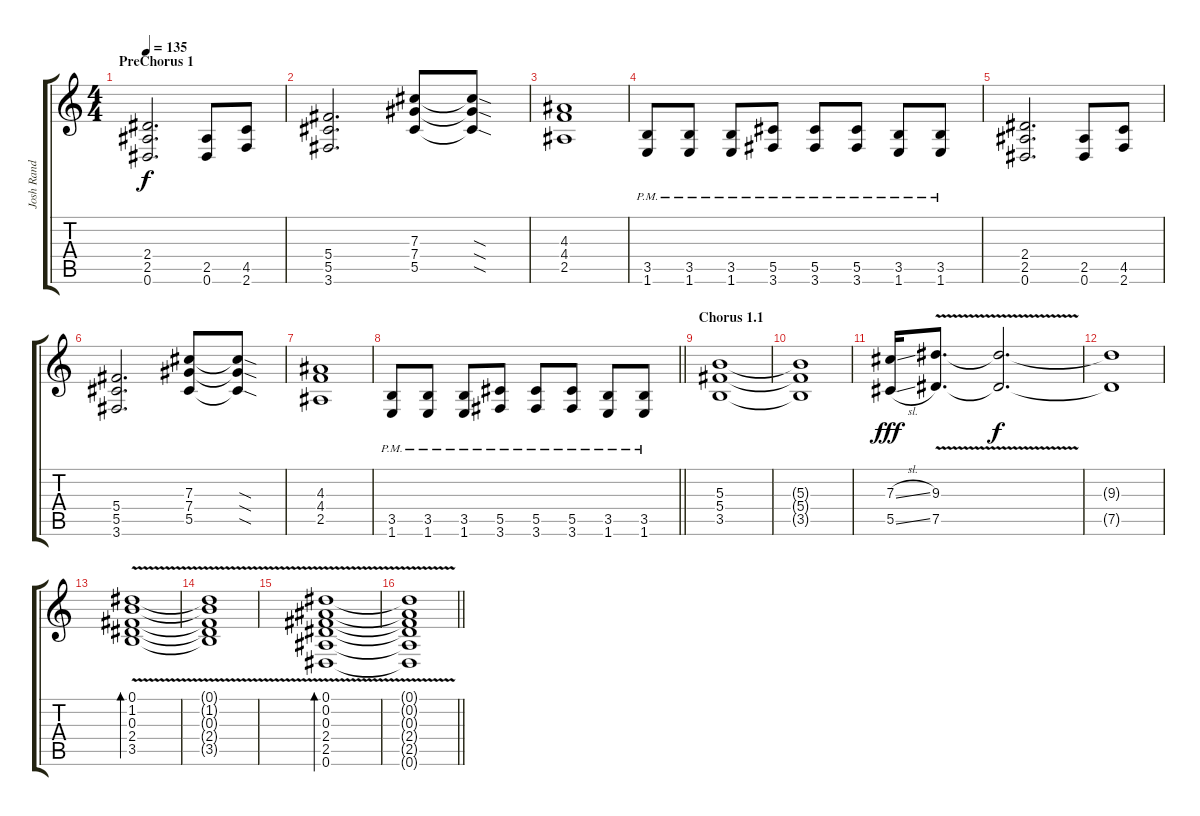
\track ("Josh Rand" "Josh Rand") {instrument distortionguitar}
\staff {score tabs}
\tuning (Eb4 Bb3 Gb3 Db3 Ab2 Eb2) {hide}
\ts (4 4)
\section ("" "PreChorus 1")
\tempo 135
\clef g2
\ks c
(2.4 2.5 0.6).2{d dy f} (2.5 0.6).8 (4.5 2.6).8 |
(5.4 5.5 3.6).2{d} (7.3 7.4 5.5).8 (7.3{sod t} 7.4{sod t} 5.5{sod t}).8 |
(4.3 4.4 2.5).1 |
(3.5{pm} 1.6{pm}).8 (3.5{pm} 1.6{pm}).8 (3.5{pm} 1.6{pm}).8 (5.5{pm} 3.6{pm}).8 (5.5{pm} 3.6{pm}).8 (5.5{pm} 3.6{pm}).8 (3.5{pm} 1.6{pm}).8 (3.5{pm} 1.6{pm}).8 |
(2.4 2.5 0.6).2{d} (2.5 0.6).8 (4.5 2.6).8 |
(5.4 5.5 3.6).2{d} (7.3 7.4 5.5).8 (7.3{sod t} 7.4{sod t} 5.5{sod t}).8 |
(4.3 4.4 2.5).1 |
\barLineRight lightlight
(3.5{pm} 1.6{pm}).8 (3.5{pm} 1.6{pm}).8 (3.5{pm} 1.6{pm}).8 (5.5{pm} 3.6{pm}).8 (5.5{pm} 3.6{pm}).8 (5.5{pm} 3.6{pm}).8 (3.5{pm} 1.6{pm}).8 (3.5{pm} 1.6{pm}).8 |
\section ("" "Chorus 1.1")
(5.3 5.4 3.5).1 |
(5.3{t} 5.4{t} 3.5{t}).1{volume 9} |
(7.3{sl} 5.5{sl}).16{dy fff volume 8} (9.3{v} 7.5{v}).8{d} (9.3{t} 7.5{t}).2{d dy f} |
(9.3{t} 7.5{t}).1 |
(0.1{v} 1.2{v} 0.3{v} 2.4{v} 3.5{v}).1{bd 120 volume 13 instrument electricguitarclean} |
(0.1{t} 1.2{t} 0.3{t} 2.4{t} 3.5{t}).1 |
(0.1{v} 0.2{v} 0.3{v} 2.4{v} 2.5{v} 0.6{v}).1{bd 120} |
\barLineRight lightlight
(0.1{t} 0.2{t} 0.3{t} 2.4{t} 2.5{t} 0.6{t}).1
